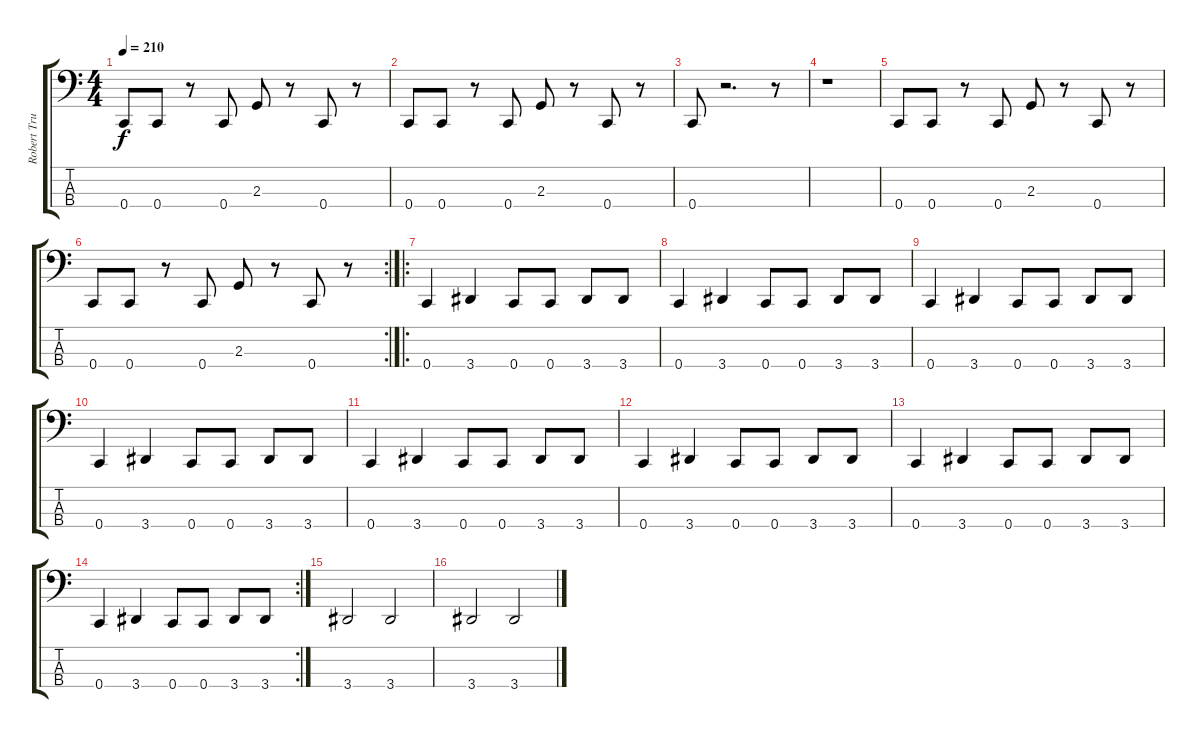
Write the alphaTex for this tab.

\track ("Robert Trujillo" "Robert Tru") {instrument slapbass2}
\staff {score tabs}
\tuning (Eb2 Bb1 F1 C1) {hide}
\ts (4 4)
\tempo 210
\clef f4
\ks c
0.4.8{dy f} 0.4.8 r.8 0.4.8 2.3.8 r.8 0.4.8 r.8 |
0.4.8 0.4.8 r.8 0.4.8 2.3.8 r.8 0.4.8 r.8 |
0.4.8 r.2{d} r.8 |
r.1 |
0.4.8 0.4.8 r.8 0.4.8 2.3.8 r.8 0.4.8 r.8 |
\rc 2
0.4.8 0.4.8 r.8 0.4.8 2.3.8 r.8 0.4.8 r.8 |
\ro
0.4.4 3.4.4 0.4.8 0.4.8 3.4.8 3.4.8 |
0.4.4 3.4.4 0.4.8 0.4.8 3.4.8 3.4.8 |
0.4.4 3.4.4 0.4.8 0.4.8 3.4.8 3.4.8 |
0.4.4 3.4.4 0.4.8 0.4.8 3.4.8 3.4.8 |
0.4.4 3.4.4 0.4.8 0.4.8 3.4.8 3.4.8 |
0.4.4 3.4.4 0.4.8 0.4.8 3.4.8 3.4.8 |
0.4.4 3.4.4 0.4.8 0.4.8 3.4.8 3.4.8 |
\rc 2
0.4.4 3.4.4 0.4.8 0.4.8 3.4.8 3.4.8 |
3.4.2{instrument electricbassfinger} 3.4.2 |
3.4.2 3.4.2
